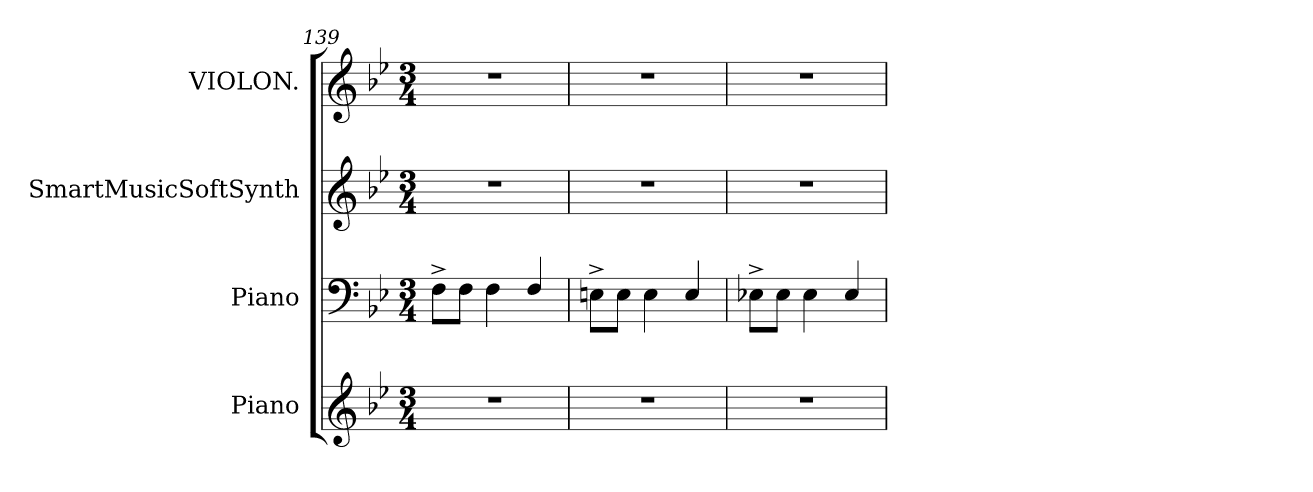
**kern	**kern	**kern	**kern
*part4	*part3	*part2	*part1
*staff4	*staff3	*staff2	*staff1
*I"Piano	*I"Piano	*I"SmartMusicSoftSynth	*I"VIOLON.
*I'P.	*	*	*
*clefG2	*clefF4	*clefG2	*clefG2
*k[b-e-]	*k[b-e-]	*k[b-e-]	*k[b-e-]
*B-:	*B-:	*B-:	*B-:
*M3/4	*M3/4	*M3/4	*M3/4
=139	=139	=139	=139
2.r	8F^\L	2.r	2.r
.	8F\J	.	.
.	4F\	.	.
.	4F/	.	.
=140	=140	=140	=140
2.r	8En^\L	2.r	2.r
.	8E\J	.	.
.	4E\	.	.
.	4E/	.	.
=141	=141	=141	=141
2.r	8E-X^\L	2.r	2.r
.	8E-\J	.	.
.	4E-\	.	.
.	4E-/	.	.
=	=	=	=
*-	*-	*-	*-
